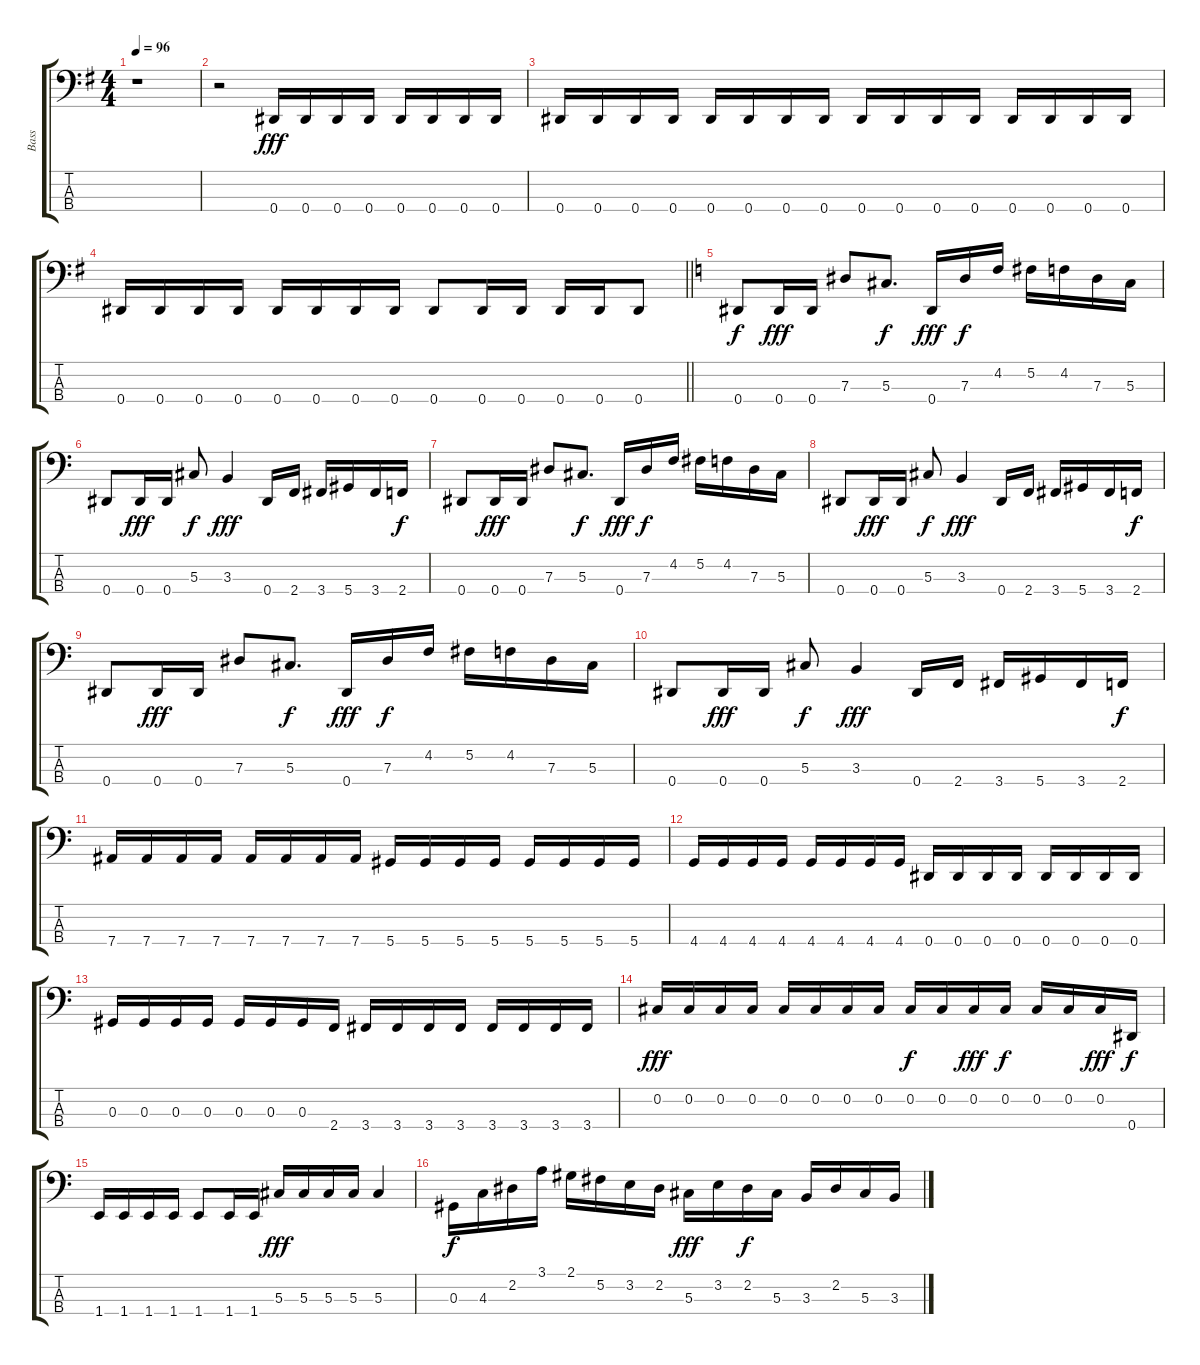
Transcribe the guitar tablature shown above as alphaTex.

\track ("Bass" "Bass") {instrument electricbasspick}
\staff {score tabs}
\tuning (Gb2 Db2 Ab1 Eb1) {hide}
\ts (4 4)
\tempo 96
\clef f4
\ks g
r.1{dy f} |
r.2 0.4.16{dy fff volume 0} 0.4.16{volume 0} 0.4.16{volume 1} 0.4.16{volume 1} 0.4.16{volume 2} 0.4.16{volume 2} 0.4.16{volume 3} 0.4.16{volume 3} |
0.4.16{volume 4} 0.4.16{volume 4} 0.4.16{volume 5} 0.4.16{volume 5} 0.4.16{volume 6} 0.4.16{volume 6} 0.4.16{volume 7} 0.4.16{volume 7} 0.4.16{volume 8} 0.4.16{volume 8} 0.4.16{volume 9} 0.4.16{volume 9} 0.4.16{volume 10} 0.4.16{volume 10} 0.4.16{volume 11} 0.4.16{volume 11} |
\barLineRight lightlight
0.4.16{volume 12} 0.4.16{volume 12} 0.4.16{volume 13} 0.4.16{volume 13} 0.4.16{volume 14} 0.4.16{volume 14} 0.4.16{volume 15} 0.4.16{volume 15} 0.4.8{volume 16} 0.4.16 0.4.16 0.4.16 0.4.16 0.4.8 |
\ks c
0.4.8{dy f} 0.4.16{dy fff} 0.4.16 7.3.8 5.3.8{d dy f} 0.4.16{dy fff} 7.3.16{dy f} 4.2.16 5.2.16 4.2.16 7.3.16 5.3.16 |
0.4.8 0.4.16{dy fff} 0.4.16 5.3.8{dy f} 3.3.4{dy fff} 0.4.16 2.4.16 3.4.16 5.4.16 3.4.16 2.4.16{dy f} |
0.4.8 0.4.16{dy fff} 0.4.16 7.3.8 5.3.8{d dy f} 0.4.16{dy fff} 7.3.16{dy f} 4.2.16 5.2.16 4.2.16 7.3.16 5.3.16 |
0.4.8 0.4.16{dy fff} 0.4.16 5.3.8{dy f} 3.3.4{dy fff} 0.4.16 2.4.16 3.4.16 5.4.16 3.4.16 2.4.16{dy f} |
0.4.8 0.4.16{dy fff} 0.4.16 7.3.8 5.3.8{d dy f} 0.4.16{dy fff} 7.3.16{dy f} 4.2.16 5.2.16 4.2.16 7.3.16 5.3.16 |
0.4.8 0.4.16{dy fff} 0.4.16 5.3.8{dy f} 3.3.4{dy fff} 0.4.16 2.4.16 3.4.16 5.4.16 3.4.16 2.4.16{dy f} |
7.4.16 7.4.16 7.4.16 7.4.16 7.4.16 7.4.16 7.4.16 7.4.16 5.4.16 5.4.16 5.4.16 5.4.16 5.4.16 5.4.16 5.4.16 5.4.16 |
4.4.16 4.4.16 4.4.16 4.4.16 4.4.16 4.4.16 4.4.16 4.4.16 0.4.16 0.4.16 0.4.16 0.4.16 0.4.16 0.4.16 0.4.16 0.4.16 |
0.3.16 0.3.16 0.3.16 0.3.16 0.3.16 0.3.16 0.3.16 2.4.16 3.4.16 3.4.16 3.4.16 3.4.16 3.4.16 3.4.16 3.4.16 3.4.16 |
0.2.16{dy fff} 0.2.16 0.2.16 0.2.16 0.2.16 0.2.16 0.2.16 0.2.16 0.2.16{dy f} 0.2.16 0.2.16{dy fff} 0.2.16{dy f} 0.2.16 0.2.16 0.2.16{dy fff} 0.4.16{dy f} |
1.4.16 1.4.16 1.4.16 1.4.16 1.4.8 1.4.16 1.4.16 5.3.16{dy fff} 5.3.16 5.3.16 5.3.16 5.3.4 |
0.3.16{dy f} 4.3.16 2.2.16 3.1.16 2.1.16 5.2.16 3.2.16 2.2.16 5.3.16{dy fff} 3.2.16 2.2.16{dy f} 5.3.16 3.3.16 2.2.16 5.3.16 3.3.16
